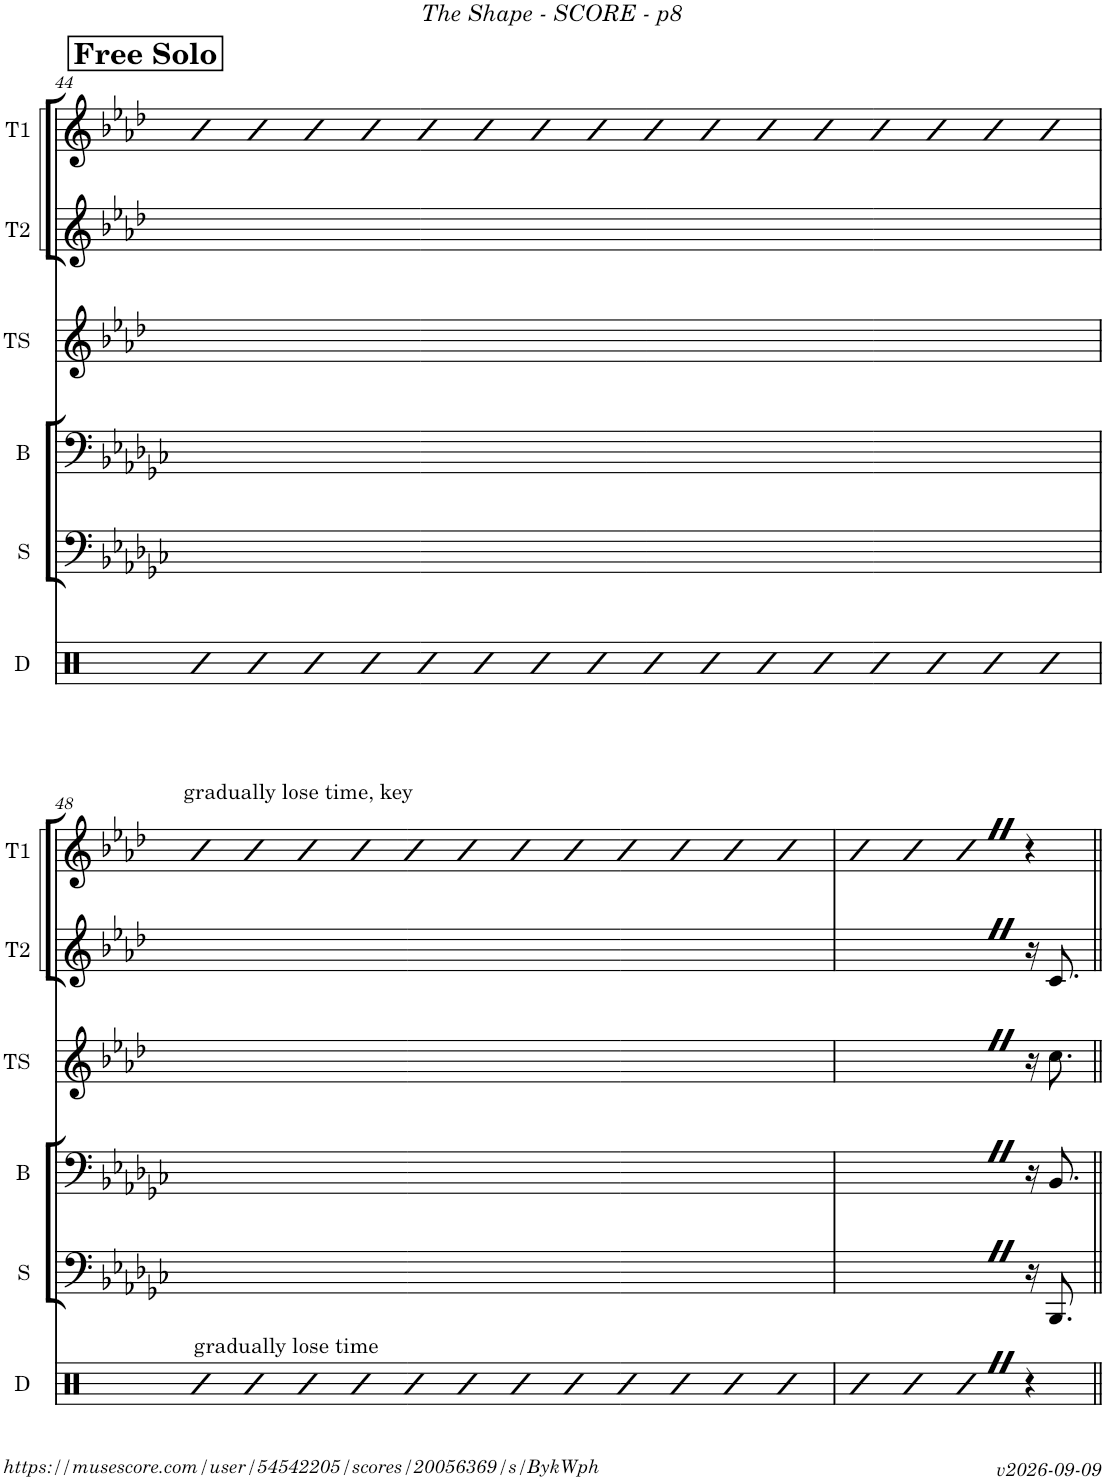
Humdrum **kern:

**kern	**kern	**kern	**kern	**kern	**kern
*part6	*part5	*part4	*part3	*part2	*part1
*staff6	*staff5	*staff4	*staff3	*staff2	*staff1
*I"Drums	*I"Sousa	*I"Trombone	*I"Tenor Sax	*I"Trumpet 2	*I"Trumpet 1
*I'D	*I'S	*	*I'TS	*I'T2	*I'T1
!!LO:PB:g=z
*clefX	*clefF4	*clefF4	*clefG2	*clefG2	*clefG2
*	*	*	*Trd8c14	*Trd1c2	*Trd1c2
*k[]	*k[b-e-a-d-g-c-]	*k[b-e-a-d-g-c-]	*k[b-e-a-d-]	*k[b-e-a-d-]	*k[b-e-a-d-]
*M4/4	*M4/4	*M4/4	*M4/4	*M4/4	*M4/4
!!LO:REH:place=s1:a:B:fs=14:t=Free Solo
=44	=44	=44	=44	=44	=44
4R	1ryy	1ryy	1ryy	1ryy	4b-
4R	.	.	.	.	4b-
4R	.	.	.	.	4b-
4R	.	.	.	.	4b-
=45-	=45-	=45-	=45-	=45-	=45-
4R	1ryy	1ryy	1ryy	1ryy	4b-
4R	.	.	.	.	4b-
4R	.	.	.	.	4b-
4R	.	.	.	.	4b-
=46-	=46-	=46-	=46-	=46-	=46-
4R	1ryy	1ryy	1ryy	1ryy	4b-
4R	.	.	.	.	4b-
4R	.	.	.	.	4b-
4R	.	.	.	.	4b-
=47-	=47-	=47-	=47-	=47-	=47-
4R	1ryy	1ryy	1ryy	1ryy	4b-
4R	.	.	.	.	4b-
4R	.	.	.	.	4b-
4R	.	.	.	.	4b-
!!LO:LB:g=z
=48	=48	=48	=48	=48	=48
!	!	!	!	!	!LO:TX:a:t=gradually lose time, key
!LO:TX:a:t=gradually lose time	!	!	!	!	!
4R	1ryy	1ryy	1ryy	1ryy	4b-
4R	.	.	.	.	4b-
4R	.	.	.	.	4b-
4R	.	.	.	.	4b-
=49-	=49-	=49-	=49-	=49-	=49-
4R	1ryy	1ryy	1ryy	1ryy	4b-
4R	.	.	.	.	4b-
4R	.	.	.	.	4b-
4R	.	.	.	.	4b-
=50-	=50-	=50-	=50-	=50-	=50-
4R	1ryy	1ryy	1ryy	1ryy	4b-
4R	.	.	.	.	4b-
4R	.	.	.	.	4b-
4R	.	.	.	.	4b-
=51	=51	=51	=51	=51	=51
4R	2ryy	2ryy	2ryy	2ryy	4b-
4R	.	.	.	.	4b-
4RZ	4ryy	4ryy	4ryy	4ryy	4b-Z
4r	16r	16r	16r	16r	4r
.	8.BBB-/	8.BB-/	8.cc\	8.c/	.
=||	=||	=||	=||	=||	=||
*-	*-	*-	*-	*-	*-
